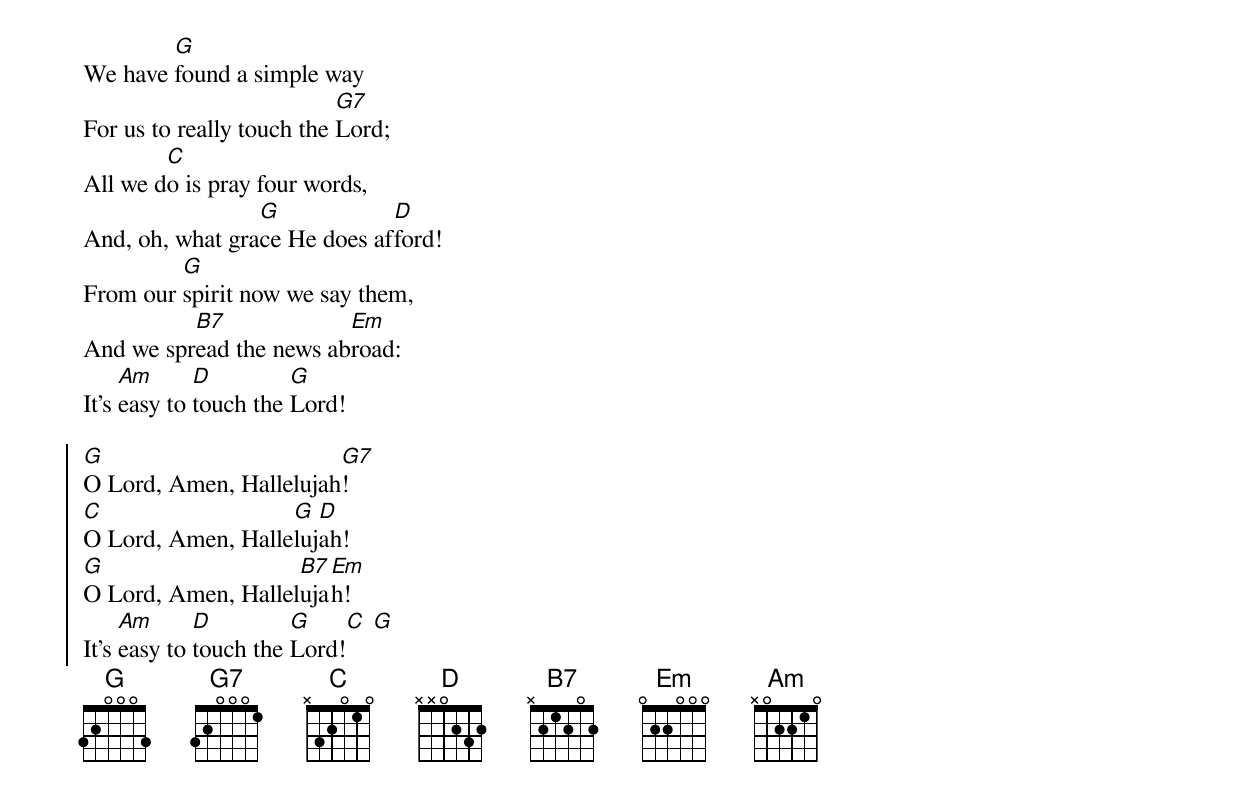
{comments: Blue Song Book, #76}

We have [G]found a simple way
For us to really touch the [G7]Lord;
All we d[C]o is pray four words,
And, oh, what gra[G]ce He does af[D]ford!
From our [G]spirit now we say them,
And we spr[B7]ead the news ab[Em]road:
It’s [Am]easy to [D]touch the [G]Lord!

{start_of_chorus}
[G]O Lord, Amen, Hallelujah[G7]!
[C]O Lord, Amen, Halle[G]luj[D]ah!
[G]O Lord, Amen, Hallel[B7]uja[Em]h!
It’s [Am]easy to [D]touch the [G]Lord![C] [G]
{end_of_chorus}
